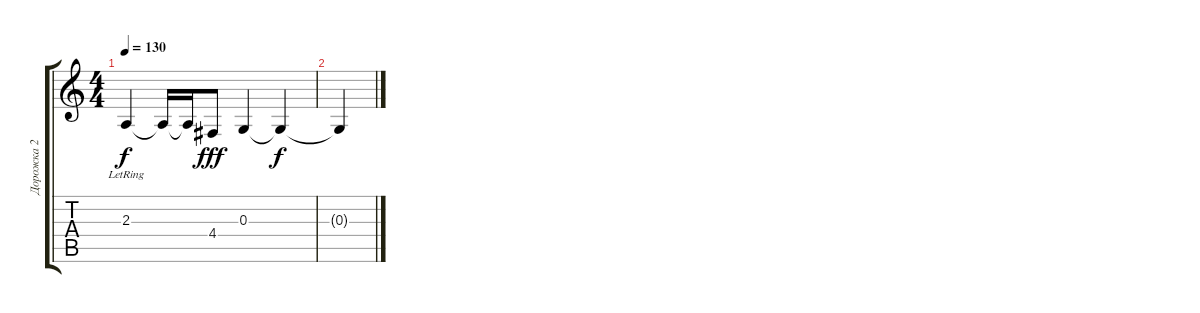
\track ("Дорожка 2" "Дорожка 2") {instrument orchestralharp}
\staff {score tabs}
\tuning (E4 B3 G3 D3 A2 E2) {hide}
\ts (4 4)
\tempo 130
\clef g2
\ks c
2.3{lr}.4{dy f} 2.3{t}.16 2.3{t}.16 4.4.8{dy fff} 0.3.4 0.3{t}.4{dy f} |
0.3{t}.4
